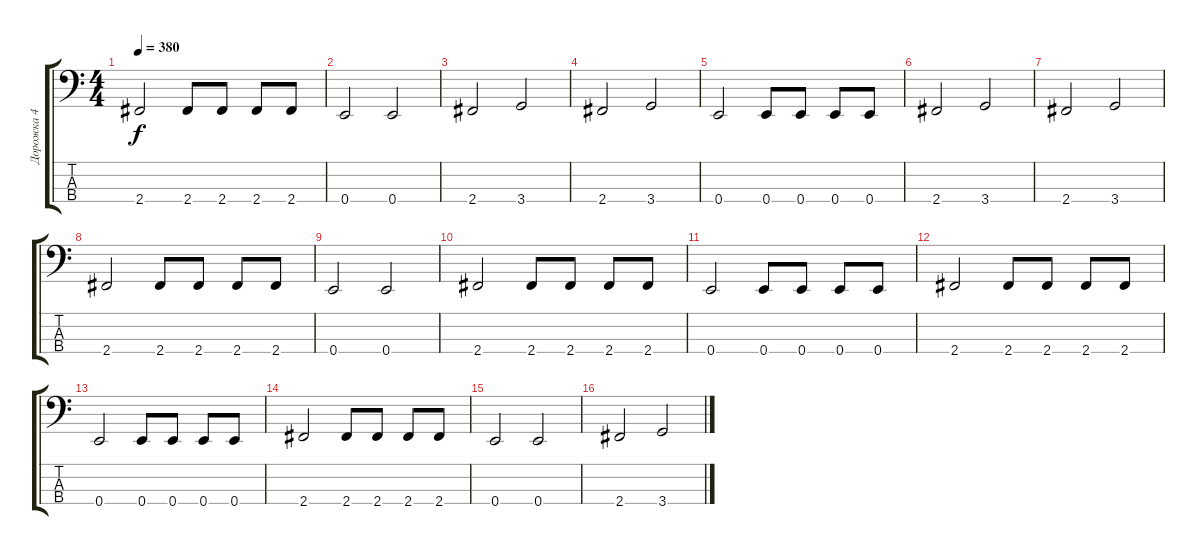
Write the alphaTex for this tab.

\track ("Дорожка 4" "Дорожка 4") {instrument electricbassfinger}
\staff {score tabs}
\tuning (G2 D2 A1 E1) {hide}
\ts (4 4)
\tempo 380
\clef f4
\ks c
2.4.2{dy f} 2.4.8 2.4.8 2.4.8 2.4.8 |
0.4.2 0.4.2 |
2.4.2 3.4.2 |
2.4.2 3.4.2 |
0.4.2 0.4.8 0.4.8 0.4.8 0.4.8 |
2.4.2 3.4.2 |
2.4.2 3.4.2 |
2.4.2 2.4.8 2.4.8 2.4.8 2.4.8 |
0.4.2 0.4.2 |
2.4.2 2.4.8 2.4.8 2.4.8 2.4.8 |
0.4.2 0.4.8 0.4.8 0.4.8 0.4.8 |
2.4.2 2.4.8 2.4.8 2.4.8 2.4.8 |
0.4.2 0.4.8 0.4.8 0.4.8 0.4.8 |
2.4.2 2.4.8 2.4.8 2.4.8 2.4.8 |
0.4.2 0.4.2 |
2.4.2 3.4.2
